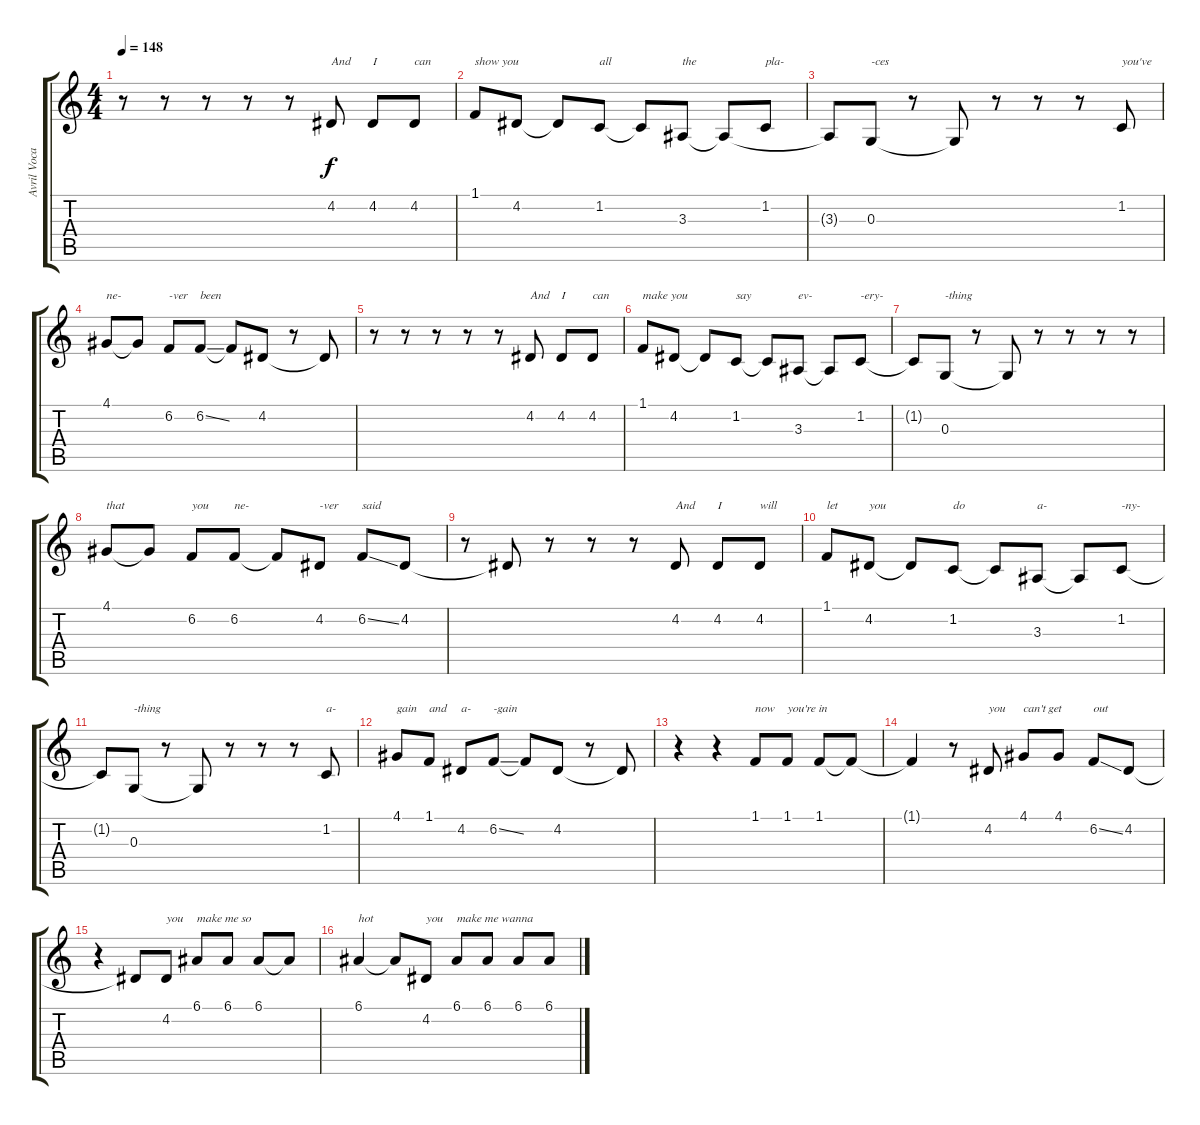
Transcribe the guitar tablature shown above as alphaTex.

\track ("Avril Vocals" "Avril Voca") {instrument clarinet}
\staff {score tabs}
\tuning (E4 B3 G3 D3 A2 E2) {hide}
\ts (4 4)
\tempo 148
\clef g2
\ks c
r.8{dy f} r.8 r.8 r.8 r.8 4.2.8{txt "And"} 4.2.8{txt "I"} 4.2.8{txt "can"} |
1.1.8{txt "show you"} 4.2.8 4.2{t}.8 1.2.8{txt "all"} 1.2{t}.8 3.3.8{txt "the"} 3.3{t}.8 1.2.8{txt "pla-"} |
3.3{t}.8 0.3.8{txt "-ces"} r.8 0.3{t}.8 r.8 r.8 r.8 1.2.8{txt "you've"} |
4.1.8{txt "ne-"} 4.1{t}.8 6.2.8{txt "-ver"} 6.2{ss}.8{txt "been"} 6.2{t}.8 4.2.8 r.8 4.2{t}.8 |
r.8 r.8 r.8 r.8 r.8 4.2.8{txt "And"} 4.2.8{txt "I"} 4.2.8{txt "can"} |
1.1.8{txt "make you"} 4.2.8 4.2{t}.8 1.2.8{txt "say"} 1.2{t}.8 3.3.8{txt "ev-"} 3.3{t}.8 1.2.8{txt "-ery-"} |
1.2{t}.8 0.3.8{txt "-thing"} r.8 0.3{t}.8 r.8 r.8 r.8 r.8 |
4.1.8{txt "that"} 4.1{t}.8 6.2.8{txt "you"} 6.2.8{txt "ne-"} 6.2{t}.8 4.2.8{txt "-ver"} 6.2{ss}.8{txt "said"} 4.2.8 |
r.8 4.2{t}.8 r.8 r.8 r.8 4.2.8{txt "And"} 4.2.8{txt "I"} 4.2.8{txt "will"} |
1.1.8{txt "let"} 4.2.8{txt "you"} 4.2{t}.8 1.2.8{txt "do"} 1.2{t}.8 3.3.8{txt "a-"} 3.3{t}.8 1.2.8{txt "-ny-"} |
1.2{t}.8 0.3.8{txt "-thing"} r.8 0.3{t}.8 r.8 r.8 r.8 1.2.8{txt "a-"} |
4.1.8{txt "gain"} 1.1.8{txt "and"} 4.2.8{txt "a-"} 6.2{ss}.8{txt "-gain"} 6.2{t}.8 4.2.8 r.8 4.2{t}.8 |
r.4 r.4 1.1.8{txt "now"} 1.1.8{txt "you're in"} 1.1.8 1.1{t}.8 |
1.1{t}.4 r.8 4.2.8{txt "you"} 4.1.8{txt "can't get"} 4.1.8 6.2{ss}.8{txt "out"} 4.2.8 |
r.4 4.2{t}.8 4.2.8{txt "you"} 6.1.8{txt "make me so"} 6.1.8 6.1.8 6.1{t}.8 |
6.1.4{txt "hot"} 6.1{t}.8 4.2.8{txt "you"} 6.1.8{txt "make me wanna"} 6.1.8 6.1.8 6.1.8
